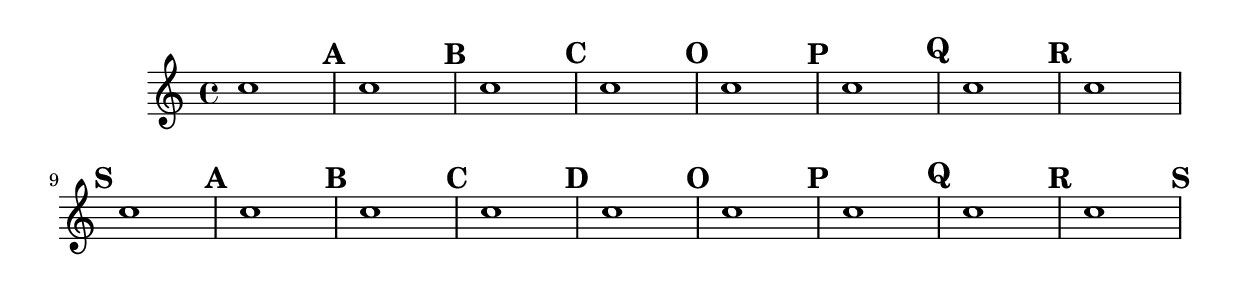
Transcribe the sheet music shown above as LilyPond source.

%% DO NOT EDIT this file manually; it is automatically
%% generated from LSR http://lsr.dsi.unimi.it
%% Make any changes in LSR itself, or in Documentation/snippets/new/ ,
%% and then run scripts/auxiliar/makelsr.py
%%
%% This file is in the public domain.
\version "2.12.2"

\header {
  lsrtags = "rhythms"

  texidoc = "
This snippet demonstrates how to obtain automatic ordered rehearsal
marks, but from the letter or number desired.

"
  doctitle = "Forcing rehearsal marks to start from a given letter or number"
} % begin verbatim

\relative c'' {
  c1 \mark \default
  c1 \mark \default
  c1 \mark \default
  c1 \mark #14
  c1 \mark \default
  c1 \mark \default
  c1 \mark \default
  c1 \mark \default
  \break
  \set Score.markFormatter = #format-mark-numbers
  c1 \mark #1
  c1 \mark \default
  c1 \mark \default
  c1 \mark \default
  c1 \mark #14
  c1 \mark \default
  c1 \mark \default
  c1 \mark \default
  c1 \mark \default
}

